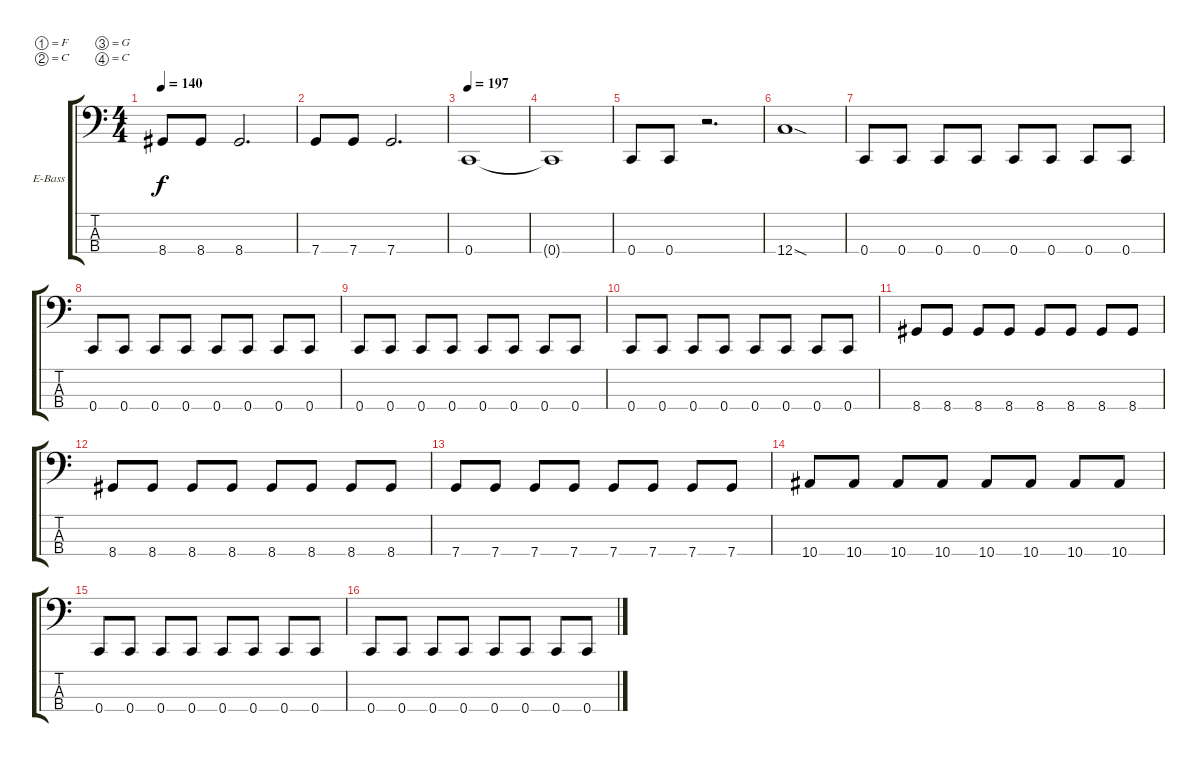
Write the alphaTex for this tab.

\bracketExtendMode groupsimilarinstruments
\firstSystemTrackNameOrientation horizontal
\otherSystemsTrackNameOrientation horizontal
\track ("Track 3" "E-Bass") {instrument electricbasspick}
\staff {score tabs}
\tuning (F2 C2 G1 C1)
\ts (4 4)
\tempo 140
\clef f4
\ks c
8.4.8{dy f} 8.4.8 8.4.2{d} |
7.4.8 7.4.8 7.4.2{d} |
\tempo 197
0.4.1 |
0.4{t}.1 |
0.4.8 0.4.8 r.2{d} |
12.4{sod}.1 |
0.4.8 0.4.8 0.4.8 0.4.8 0.4.8 0.4.8 0.4.8 0.4.8 |
0.4.8 0.4.8 0.4.8 0.4.8 0.4.8 0.4.8 0.4.8 0.4.8 |
0.4.8 0.4.8 0.4.8 0.4.8 0.4.8 0.4.8 0.4.8 0.4.8 |
0.4.8 0.4.8 0.4.8 0.4.8 0.4.8 0.4.8 0.4.8 0.4.8 |
8.4.8 8.4.8 8.4.8 8.4.8 8.4.8 8.4.8 8.4.8 8.4.8 |
8.4.8 8.4.8 8.4.8 8.4.8 8.4.8 8.4.8 8.4.8 8.4.8 |
7.4.8 7.4.8 7.4.8 7.4.8 7.4.8 7.4.8 7.4.8 7.4.8 |
10.4.8 10.4.8 10.4.8 10.4.8 10.4.8 10.4.8 10.4.8 10.4.8 |
0.4.8 0.4.8 0.4.8 0.4.8 0.4.8 0.4.8 0.4.8 0.4.8 |
0.4.8 0.4.8 0.4.8 0.4.8 0.4.8 0.4.8 0.4.8 0.4.8
